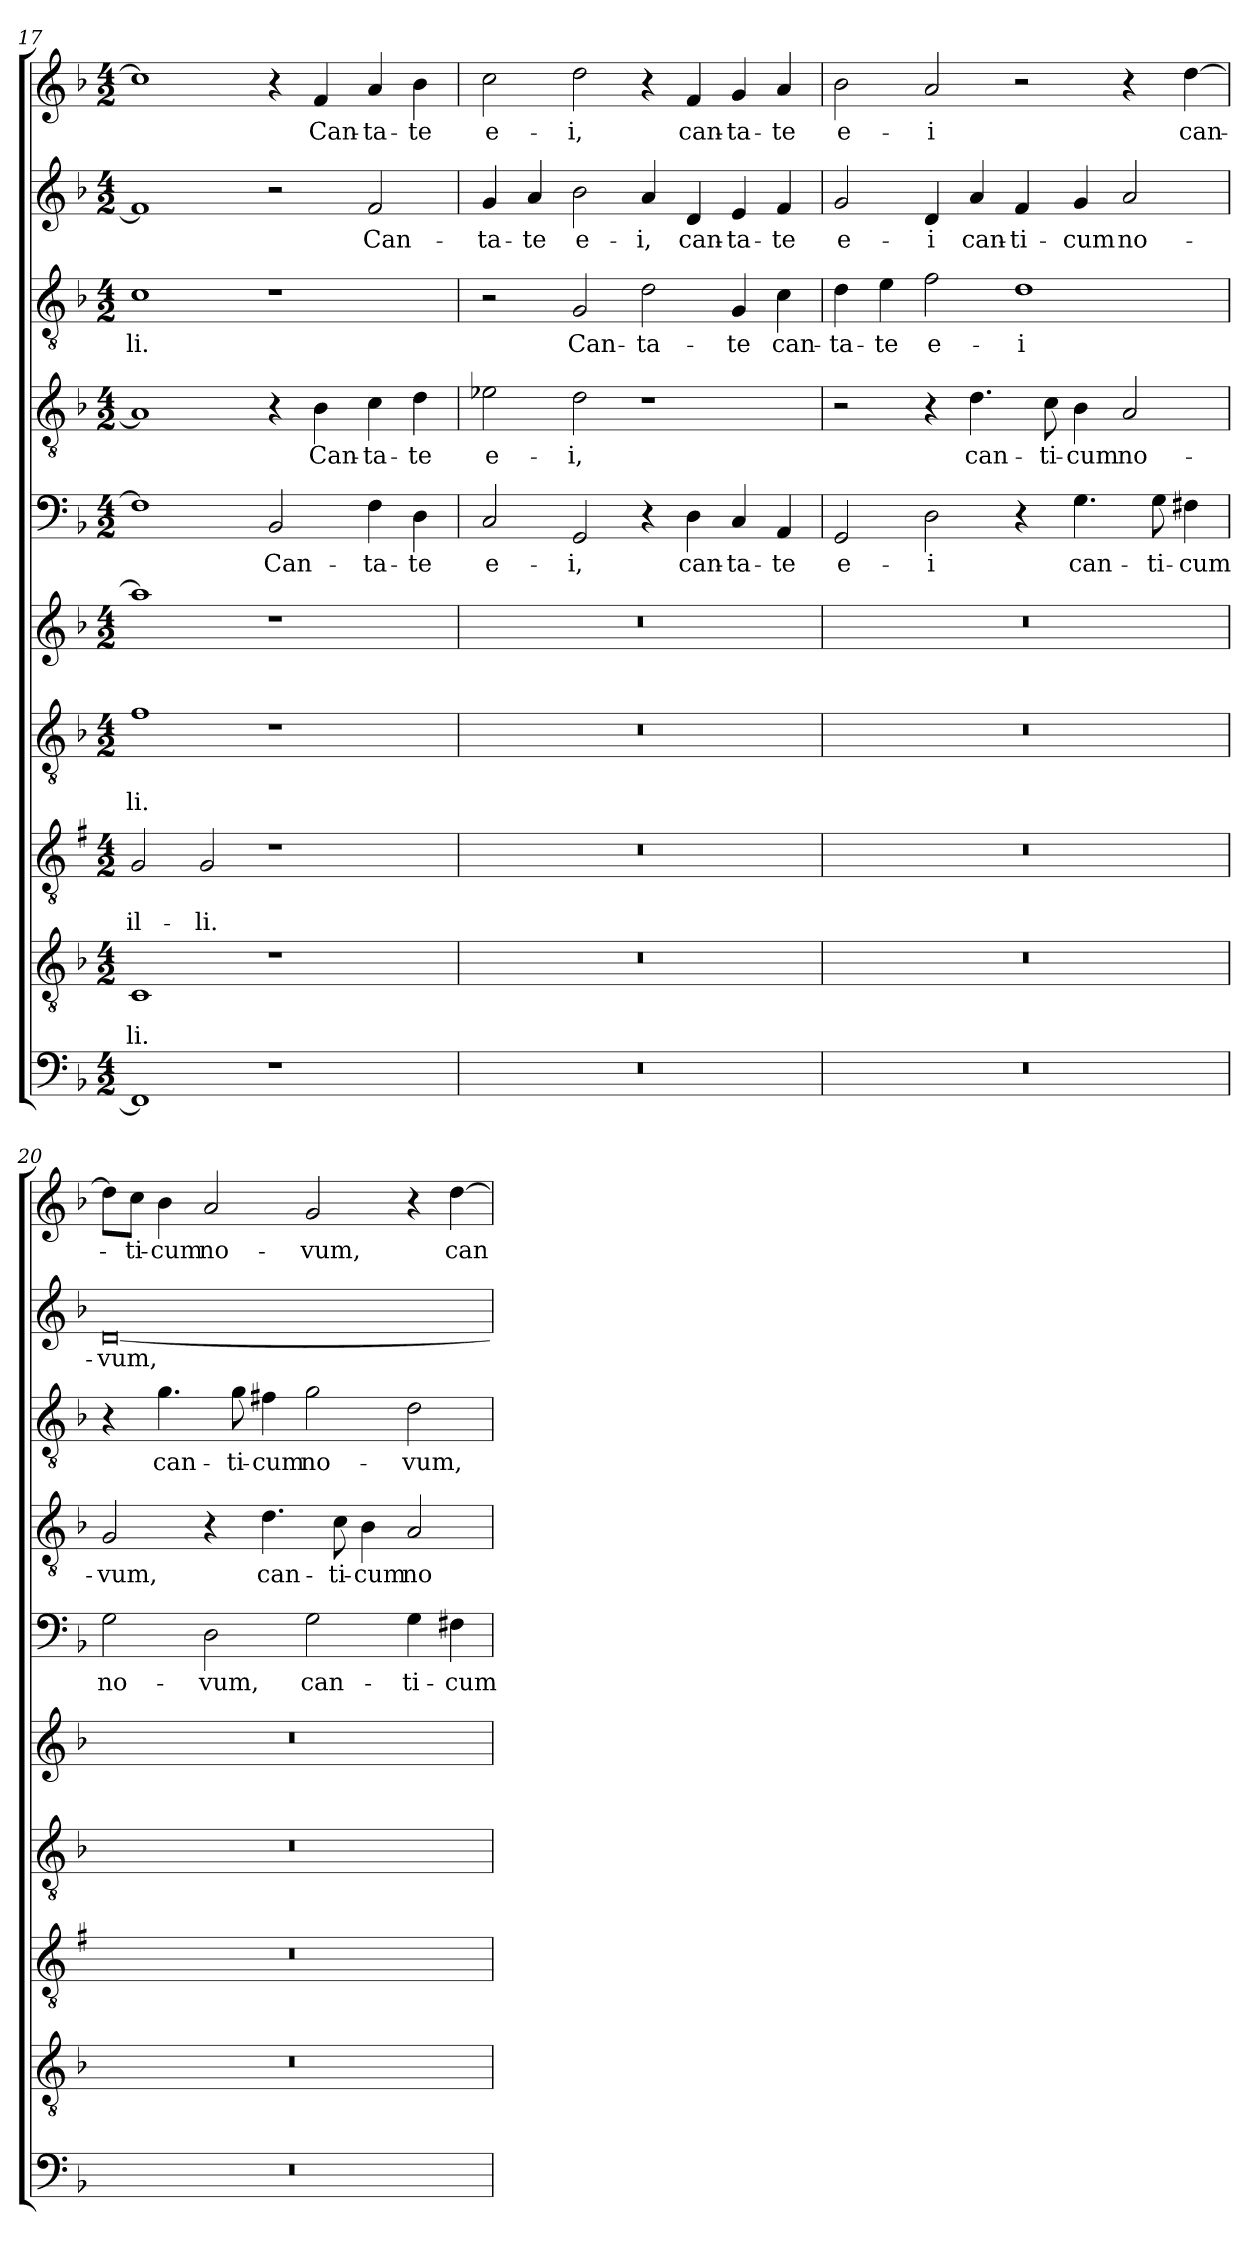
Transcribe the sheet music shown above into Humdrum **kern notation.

**kern	**kern	**text	**text	**kern	**text	**text	**kern	**text	**text	**kern	**kern	**text	**kern	**text	**kern	**text	**kern	**text	**kern	**text
*part10	*part9	*part9	*part9	*part8	*part8	*part8	*part7	*part7	*part7	*part6	*part5	*part5	*part4	*part4	*part3	*part3	*part2	*part2	*part1	*part1
*staff10	*staff9	*staff9	*staff9	*staff8	*staff8	*staff8	*staff7	*staff7	*staff7	*staff6	*staff5	*staff5	*staff4	*staff4	*staff3	*staff3	*staff2	*staff2	*staff1	*staff1
!!LO:PB:g=z
*clefF4	*clefGv2	*	*	*clefGv2	*	*	*clefGv2	*	*	*clefG2	*clefF4	*	*clefGv2	*	*clefGv2	*	*clefG2	*	*clefG2	*
*	*	*	*	*ITrd1c2	*	*	*	*	*	*ITrd8c14	*	*	*	*	*	*	*	*	*	*
*k[b-]	*k[b-]	*	*	*k[b-]	*	*	*k[b-]	*	*	*k[b-]	*k[b-]	*	*k[b-]	*	*k[b-]	*	*k[b-]	*	*k[b-]	*
*F:	*F:	*	*	*F:	*	*	*F:	*	*	*F:	*F:	*	*F:	*	*F:	*	*F:	*	*F:	*
*M4/2	*M4/2	*	*	*M4/2	*	*	*M4/2	*	*	*M4/2	*M4/2	*	*M4/2	*	*M4/2	*	*M4/2	*	*M4/2	*
=17	=17	=17	=17	=17	=17	=17	=17	=17	=17	=17	=17	=17	=17	=17	=17	=17	=17	=17	=17	=17
!	!	!	!LO:LY:b	!	!	!LO:LY:b	!	!	!LO:LY:b	!	!	!	!	!	!	!LO:LY:b	!	!	!	!
1FF]	1C	.	-li.	2F/	.	il-	1f	.	-li.	1a]	1F]	.	1A]	.	1c	-li.	1f]	.	1cc]	.
!	!	!	!	!	!	!LO:LY:b	!	!	!	!	!	!	!	!	!	!	!	!	!	!
.	.	.	.	2F/	.	-li.	.	.	.	.	.	.	.	.	.	.	.	.	.	.
!	!	!	!	!	!	!	!	!	!	!	!	!LO:LY:b	!	!	!	!	!	!	!	!
1r	1r	.	.	1r	.	.	1r	.	.	1r	2BB-/	Can-	4r	.	1r	.	2r	.	4r	.
!	!	!	!	!	!	!	!	!	!	!	!	!	!	!LO:LY:b	!	!	!	!	!	!LO:LY:b
.	.	.	.	.	.	.	.	.	.	.	.	.	4B-\	Can-	.	.	.	.	4f/	Can-
!	!	!	!	!	!	!	!	!	!	!	!	!LO:LY:b	!	!LO:LY:b	!	!	!	!LO:LY:b	!	!LO:LY:b
.	.	.	.	.	.	.	.	.	.	.	4F\	-ta-	4c\	-ta-	.	.	2f/	Can-	4a/	-ta-
!	!	!	!	!	!	!	!	!	!	!	!	!LO:LY:b	!	!LO:LY:b	!	!	!	!	!	!LO:LY:b
.	.	.	.	.	.	.	.	.	.	.	4D\	-te	4d\	-te	.	.	.	.	4b-\	-te
=18	=18	=18	=18	=18	=18	=18	=18	=18	=18	=18	=18	=18	=18	=18	=18	=18	=18	=18	=18	=18
!	!	!	!	!	!	!	!	!	!	!	!	!LO:LY:b	!	!LO:LY:b	!	!	!	!LO:LY:b	!	!LO:LY:b
0r	0r	.	.	0r	.	.	0r	.	.	0r	2C/	e-	2e-X\	e-	2r	.	4g/	-ta-	2cc\	e-
!	!	!	!	!	!	!	!	!	!	!	!	!	!	!	!	!	!	!LO:LY:b	!	!
.	.	.	.	.	.	.	.	.	.	.	.	.	.	.	.	.	4a/	-te	.	.
!	!	!	!	!	!	!	!	!	!	!	!	!LO:LY:b	!	!LO:LY:b	!	!LO:LY:b	!	!LO:LY:b	!	!LO:LY:b
.	.	.	.	.	.	.	.	.	.	.	2GG/	-i,	2d\	-i,	2G/	Can-	2b-\	e-	2dd\	-i,
!	!	!	!	!	!	!	!	!	!	!	!	!	!	!	!	!LO:LY:b	!	!LO:LY:b	!	!
.	.	.	.	.	.	.	.	.	.	.	4r	.	1r	.	2d\	-ta-	4a/	-i,	4r	.
!	!	!	!	!	!	!	!	!	!	!	!	!LO:LY:b	!	!	!	!	!	!LO:LY:b	!	!LO:LY:b
.	.	.	.	.	.	.	.	.	.	.	4D\	can-	.	.	.	.	4d/	can-	4f/	can-
!	!	!	!	!	!	!	!	!	!	!	!	!LO:LY:b	!	!	!	!LO:LY:b	!	!LO:LY:b	!	!LO:LY:b
.	.	.	.	.	.	.	.	.	.	.	4C/	-ta-	.	.	4G/	-te	4e/	-ta-	4g/	-ta-
!	!	!	!	!	!	!	!	!	!	!	!	!LO:LY:b	!	!	!	!LO:LY:b	!	!LO:LY:b	!	!LO:LY:b
.	.	.	.	.	.	.	.	.	.	.	4AA/	-te	.	.	4c\	can-	4f/	-te	4a/	-te
=19	=19	=19	=19	=19	=19	=19	=19	=19	=19	=19	=19	=19	=19	=19	=19	=19	=19	=19	=19	=19
!	!	!	!	!	!	!	!	!	!	!	!	!LO:LY:b	!	!	!	!LO:LY:b	!	!LO:LY:b	!	!LO:LY:b
0r	0r	.	.	0r	.	.	0r	.	.	0r	2GG/	e-	2r	.	4d\	-ta-	2g/	e-	2b-\	e-
!	!	!	!	!	!	!	!	!	!	!	!	!	!	!	!	!LO:LY:b	!	!	!	!
.	.	.	.	.	.	.	.	.	.	.	.	.	.	.	4e\	-te	.	.	.	.
!	!	!	!	!	!	!	!	!	!	!	!	!LO:LY:b	!	!	!	!LO:LY:b	!	!LO:LY:b	!	!LO:LY:b
.	.	.	.	.	.	.	.	.	.	.	2D\	-i	4r	.	2f\	e-	4d/	-i	2a/	-i
!	!	!	!	!	!	!	!	!	!	!	!	!	!	!LO:LY:b	!	!	!	!LO:LY:b	!	!
.	.	.	.	.	.	.	.	.	.	.	.	.	4.d\	can-	.	.	4a/	can-	.	.
!	!	!	!	!	!	!	!	!	!	!	!	!	!	!	!	!LO:LY:b	!	!LO:LY:b	!	!
.	.	.	.	.	.	.	.	.	.	.	4r	.	.	.	1d	-i	4f/	-ti-	2r	.
!	!	!	!	!	!	!	!	!	!	!	!	!	!	!LO:LY:b	!	!	!	!	!	!
.	.	.	.	.	.	.	.	.	.	.	.	.	8c\	-ti-	.	.	.	.	.	.
!	!	!	!	!	!	!	!	!	!	!	!	!LO:LY:b	!	!LO:LY:b	!	!	!	!LO:LY:b	!	!
.	.	.	.	.	.	.	.	.	.	.	4.G\	can-	4B-\	-cum	.	.	4g/	-cum	.	.
!	!	!	!	!	!	!	!	!	!	!	!	!	!	!LO:LY:b	!	!	!	!LO:LY:b	!	!
.	.	.	.	.	.	.	.	.	.	.	.	.	2A/	no-	.	.	2a/	no-	4r	.
!	!	!	!	!	!	!	!	!	!	!	!	!LO:LY:b	!	!	!	!	!	!	!	!
.	.	.	.	.	.	.	.	.	.	.	8G\	-ti-	.	.	.	.	.	.	.	.
!	!	!	!	!	!	!	!	!	!	!	!	!LO:LY:b	!	!	!	!	!	!	!	!LO:LY:b
.	.	.	.	.	.	.	.	.	.	.	4F#X\	-cum	.	.	.	.	.	.	[4dd\	can-
=20	=20	=20	=20	=20	=20	=20	=20	=20	=20	=20	=20	=20	=20	=20	=20	=20	=20	=20	=20	=20
!	!	!	!	!	!	!	!	!	!	!	!	!LO:LY:b	!	!LO:LY:b	!	!	!	!LO:LY:b	!	!
0r	0r	.	.	0r	.	.	0r	.	.	0r	2G\	no-	2G/	-vum,	4r	.	[0d	-vum,	8dd\L]	.
!	!	!	!	!	!	!	!	!	!	!	!	!	!	!	!	!	!	!	!	!LO:LY:b
.	.	.	.	.	.	.	.	.	.	.	.	.	.	.	.	.	.	.	8cc\J	-ti-
!	!	!	!	!	!	!	!	!	!	!	!	!	!	!	!	!LO:LY:b	!	!	!	!LO:LY:b
.	.	.	.	.	.	.	.	.	.	.	.	.	.	.	4.g\	can-	.	.	4b-\	-cum
!	!	!	!	!	!	!	!	!	!	!	!	!LO:LY:b	!	!	!	!	!	!	!	!LO:LY:b
.	.	.	.	.	.	.	.	.	.	.	2D\	-vum,	4r	.	.	.	.	.	2a/	no-
!	!	!	!	!	!	!	!	!	!	!	!	!	!	!	!	!LO:LY:b	!	!	!	!
.	.	.	.	.	.	.	.	.	.	.	.	.	.	.	8g\	-ti-	.	.	.	.
!	!	!	!	!	!	!	!	!	!	!	!	!	!	!LO:LY:b	!	!LO:LY:b	!	!	!	!
.	.	.	.	.	.	.	.	.	.	.	.	.	4.d\	can-	4f#X\	-cum	.	.	.	.
!	!	!	!	!	!	!	!	!	!	!	!	!LO:LY:b	!	!	!	!LO:LY:b	!	!	!	!LO:LY:b
.	.	.	.	.	.	.	.	.	.	.	2G\	can-	.	.	2g\	no-	.	.	2g/	-vum,
!	!	!	!	!	!	!	!	!	!	!	!	!	!	!LO:LY:b	!	!	!	!	!	!
.	.	.	.	.	.	.	.	.	.	.	.	.	8c\	-ti-	.	.	.	.	.	.
!	!	!	!	!	!	!	!	!	!	!	!	!	!	!LO:LY:b	!	!	!	!	!	!
.	.	.	.	.	.	.	.	.	.	.	.	.	4B-\	-cum	.	.	.	.	.	.
!	!	!	!	!	!	!	!	!	!	!	!	!LO:LY:b	!	!LO:LY:b	!	!LO:LY:b	!	!	!	!
.	.	.	.	.	.	.	.	.	.	.	4G\	-ti-	2A/	no-	2d\	-vum,	.	.	4r	.
!	!	!	!	!	!	!	!	!	!	!	!	!LO:LY:b	!	!	!	!	!	!	!	!LO:LY:b
.	.	.	.	.	.	.	.	.	.	.	4F#X\	-cum	.	.	.	.	.	.	[4dd\	can-
=	=	=	=	=	=	=	=	=	=	=	=	=	=	=	=	=	=	=	=	=
*-	*-	*-	*-	*-	*-	*-	*-	*-	*-	*-	*-	*-	*-	*-	*-	*-	*-	*-	*-	*-
